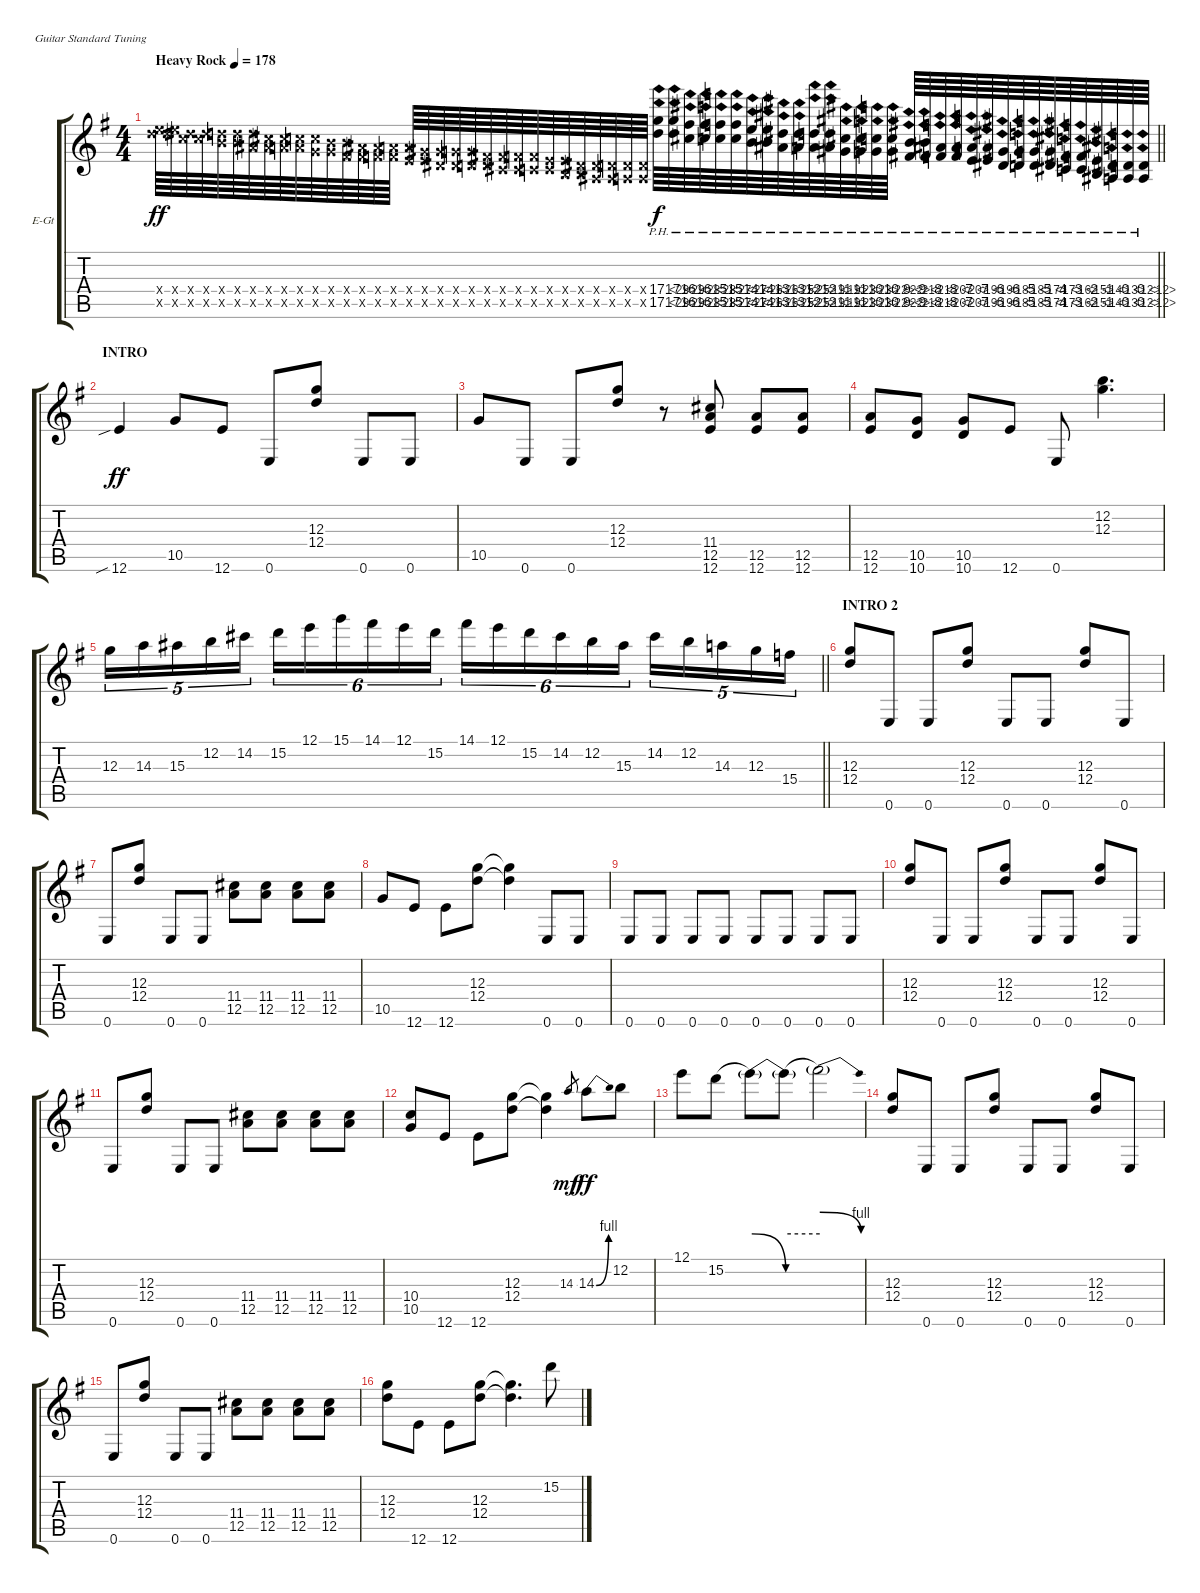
\bracketExtendMode groupsimilarinstruments
\firstSystemTrackNameOrientation horizontal
\otherSystemsTrackNameOrientation horizontal
\track ("guitar 2" "E-Gt") {instrument distortionguitar}
\staff {score tabs}
\tuning (E4 B3 G3 D3 A2 E2)
\ts (4 4)
\beaming (8 2 2 2 2)
\tempo (178 "Heavy Rock")
\clef g2
\barLineRight lightlight
\ks eminor
(14.4{x} 17.5{x}).64{dy ff instrument distortionguitar} (14.4{x} 17.5{x}).64 (13.4{x} 15.5{x}).64 (13.4{x} 15.5{x}).64 (12.4{x} 14.5{x}).64 (12.4{x} 14.5{x}).64 (12.4{x} 13.5{x}).64 (11.4{x} 13.5{x}).64 (11.4{x} 12.5{x}).64 (10.4{x} 12.5{x}).64 (10.4{x} 10.5{x}).64 (9.4{x} 10.5{x}).64 (9.4{x} 9.5{x}).64 (8.4{x} 9.5{x}).64 (8.4{x} 8.5{x}).64 (7.4{x} 8.5{x}).64 (7.4{x} 7.5{x}).64 (6.4{x} 7.5{x}).64 (6.4{x} 6.5{x}).64 (5.4{x} 6.5{x}).64 (5.4{x} 5.5{x}).64 (4.4{x} 5.5{x}).64 (4.4{x} 4.5{x}).64 (3.4{x} 4.5{x}).64 (3.4{x} 3.5{x}).64 (2.4{x} 3.5{x}).64 (2.4{x} 2.5{x}).64 (1.4{x} 2.5{x}).64 (1.4{x} 1.5{x}).64 (0.4{x} 1.5{x}).64 (0.4{x} 0.5{x}).64 (0.4{x} 0.5{x}).64 (17.4{ph 12} 17.5{ph 12}).64{dy f} (17.4{ph 12} 17.5{ph 12}).64 (16.4{ph 12} 16.5{ph 12}).64 (16.4{ph 12} 16.5{ph 12}).64 (15.4{ph 12} 15.5{ph 12}).64 (15.4{ph 12} 15.5{ph 12}).64 (14.4{ph 12} 14.5{ph 12}).64 (14.4{ph 12} 14.5{ph 12}).64 (13.4{ph 12} 13.5{ph 12}).64 (13.4{ph 12} 13.5{ph 12}).64 (12.4{ph 7} 12.5{ph 7}).64 (12.4{ph 7} 12.5{ph 7}).64 (11.4{ph 12} 11.5{ph 12}).64 (11.4{ph 12} 11.5{ph 12}).64 (10.4{ph 12} 10.5{ph 12}).64 (10.4{ph 12} 10.5{ph 12}).64 (9.4{ph 12} 9.5{ph 12}).64 (9.4{ph 12} 9.5{ph 12}).64 (8.4{ph 12} 8.5{ph 12}).64 (8.4{ph 12} 8.5{ph 12}).64 (7.4{ph 12} 7.5{ph 12}).64 (7.4{ph 12} 7.5{ph 12}).64 (6.4{ph 12} 6.5{ph 12}).64 (6.4{ph 12} 6.5{ph 12}).64 (5.4{ph 12} 5.5{ph 12}).64 (5.4{ph 12} 5.5{ph 12}).64 (4.4{ph 12} 4.5{ph 12}).64 (3.4{ph 12} 3.5{ph 12}).64 (2.4{ph 12} 2.5{ph 12}).64 (1.4{ph 12} 1.5{ph 12}).64 (0.4{ph 12} 0.5{ph 12}).64 (0.4{ph 12} 0.5{ph 12}).64 |
\section ("" "INTRO")
12.6{sib}.4{dy ff} 10.5.8 12.6.8 0.6.8 (12.3 12.4).8 0.6.8 0.6.8 |
10.5.8 0.6.8 0.6.8 (12.3 12.4).8 r.8 (11.4 12.5 12.6).8 (12.5 12.6).8 (12.5 12.6).8 |
(12.5 12.6).8 (10.5 10.6).8 (10.5 10.6).8 12.6.8 0.6.8 (12.2 12.3).4{d} |
\barLineRight lightlight
12.3.16{tu (5 4)} 14.3.16{tu (5 4)} 15.3.16{tu (5 4)} 12.2.16{tu (5 4)} 14.2.16{tu (5 4)} 15.2.16{tu (6 4)} 12.1.16{tu (6 4)} 15.1.16{tu (6 4)} 14.1.16{tu (6 4)} 12.1.16{tu (6 4)} 15.2.16{tu (6 4)} 14.1.16{tu (6 4)} 12.1.16{tu (6 4)} 15.2.16{tu (6 4)} 14.2.16{tu (6 4)} 12.2.16{tu (6 4)} 15.3.16{tu (6 4)} 14.2.16{tu (5 4)} 12.2.16{tu (5 4)} 14.3.16{tu (5 4)} 12.3.16{tu (5 4)} 15.4.16{tu (5 4)} |
\section ("" "INTRO 2")
(12.3 12.4).8 0.6.8 0.6.8 (12.3 12.4).8 0.6.8 0.6.8 (12.3 12.4).8 0.6.8 |
0.6.8 (12.3 12.4).8 0.6.8 0.6.8 (11.4 12.5).8 (11.4 12.5).8 (11.4 12.5).8 (11.4 12.5).8 |
10.5.8 12.6.8 12.6.8 (12.3 12.4).8 (12.3{t} 12.4{t}).4 0.6.8 0.6.8 |
0.6.8 0.6.8 0.6.8 0.6.8 0.6.8 0.6.8 0.6.8 0.6.8 |
(12.3 12.4).8 0.6.8 0.6.8 (12.3 12.4).8 0.6.8 0.6.8 (12.3 12.4).8 0.6.8 |
0.6.8 (12.3 12.4).8 0.6.8 0.6.8 (11.4 12.5).8 (11.4 12.5).8 (11.4 12.5).8 (11.4 12.5).8 |
(10.4 10.5).8 12.6.8 12.6.8 (12.3 12.4).8 (12.3{t} 12.4{t}).4 14.3.8{gr dy mf} 14.3{be (bend 0 0 60 4)}.8{dy ff} 12.2.8 |
12.1.8 15.2{be (hold 0 0 60 0)}.8 15.2{be (release 0 4 60 0) t}.8 15.2{be (hold 0 4 60 4) t}.8 15.2{be (release 0 8 60 4) t}.2 |
(12.3 12.4).8 0.6.8 0.6.8 (12.3 12.4).8 0.6.8 0.6.8 (12.3 12.4).8 0.6.8 |
0.6.8 (12.3 12.4).8 0.6.8 0.6.8 (11.4 12.5).8 (11.4 12.5).8 (11.4 12.5).8 (11.4 12.5).8 |
(12.3 12.4).8 12.6.8 12.6.8 (12.3 12.4).8 (12.3{t} 12.4{t}).4{d} 15.2{h}.8
